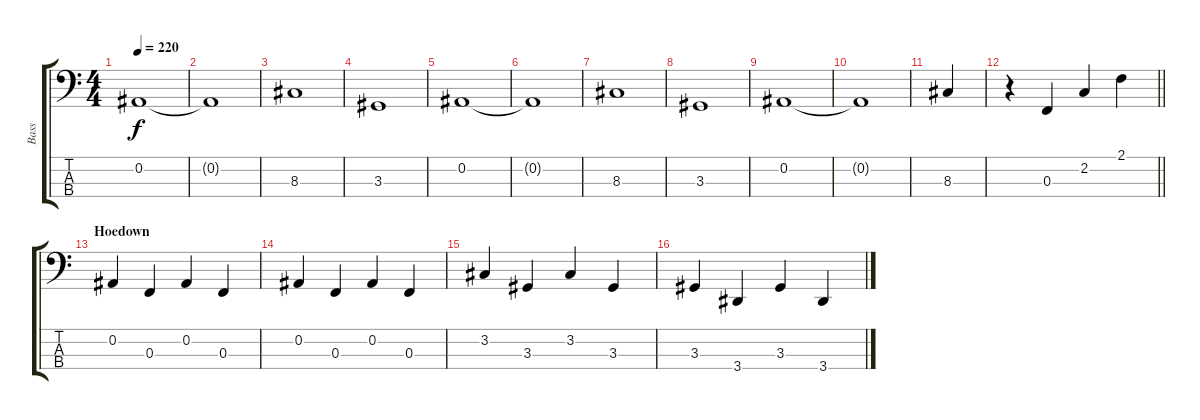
\track ("Bass" "Bass") {instrument electricbassfinger}
\staff {score tabs}
\tuning (Eb2 Bb1 F1 C1) {hide}
\ts (4 4)
\tempo 220
\clef f4
\ks c
0.2.1{dy f} |
0.2{t}.1 |
8.3.1 |
3.3.1 |
0.2.1 |
0.2{t}.1 |
8.3.1 |
3.3.1 |
0.2.1 |
0.2{t}.1 |
8.3.4 |
\barLineRight lightlight
r.4 0.3.4 2.2.4 2.1.4 |
\section ("" "Hoedown")
0.2.4 0.3.4 0.2.4 0.3.4 |
0.2.4 0.3.4 0.2.4 0.3.4 |
3.2.4 3.3.4 3.2.4 3.3.4 |
3.3.4 3.4.4 3.3.4 3.4.4
